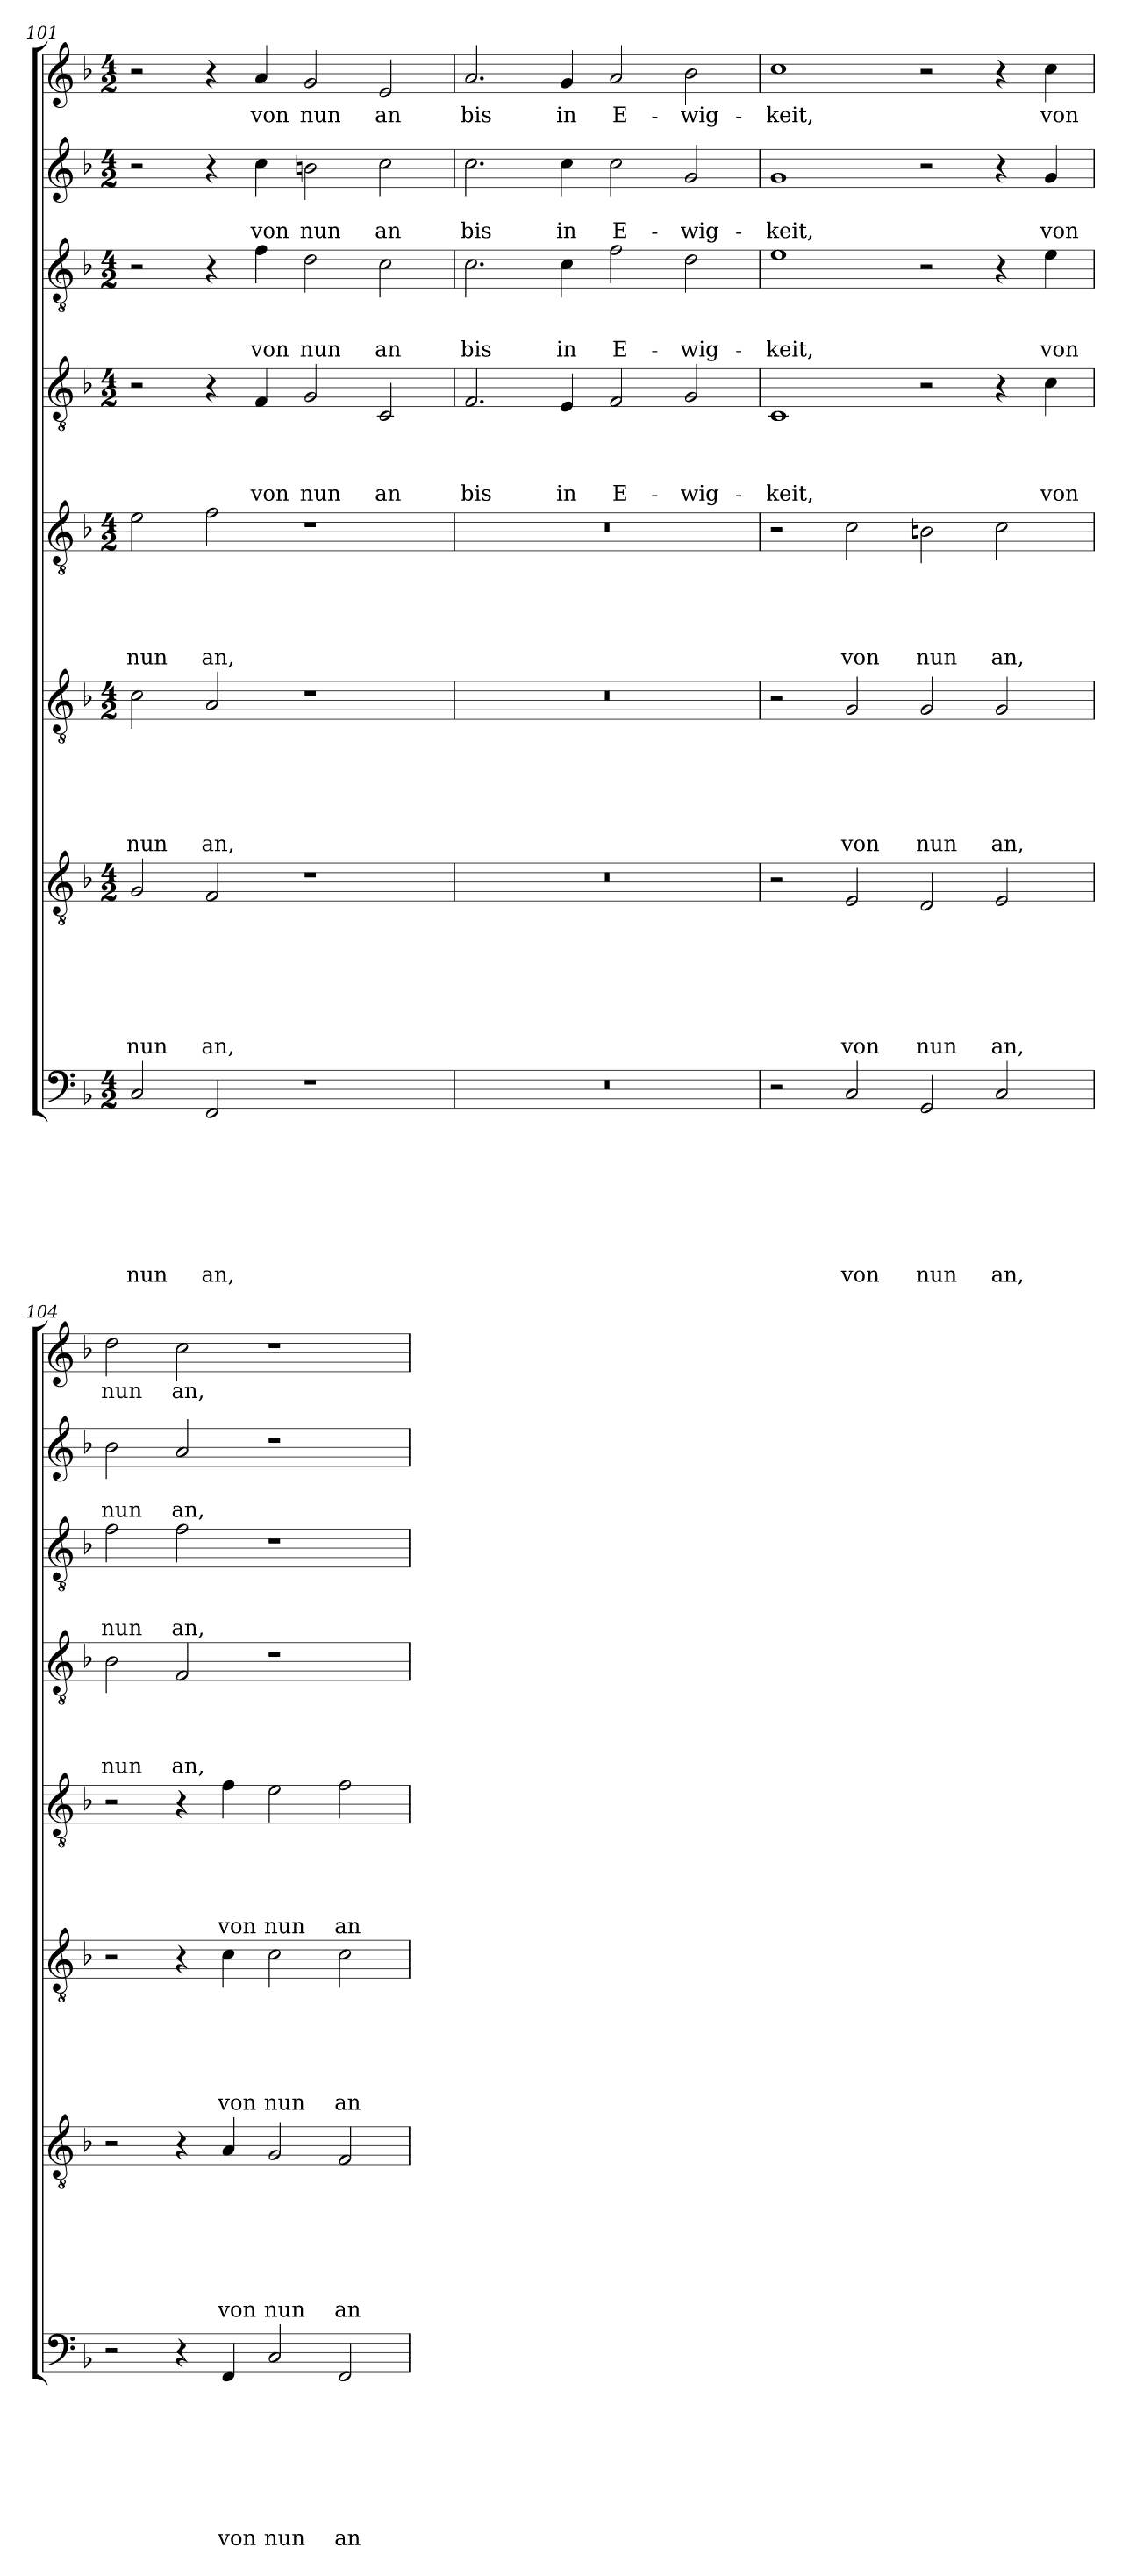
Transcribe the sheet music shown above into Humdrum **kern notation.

**kern	**text	**text	**text	**text	**text	**text	**text	**text	**kern	**text	**text	**text	**text	**text	**text	**text	**kern	**text	**text	**text	**text	**text	**text	**kern	**text	**text	**text	**text	**text	**kern	**text	**text	**text	**text	**kern	**text	**text	**text	**kern	**text	**text	**kern	**text
*part8	*part8	*part8	*part8	*part8	*part8	*part8	*part8	*part8	*part7	*part7	*part7	*part7	*part7	*part7	*part7	*part7	*part6	*part6	*part6	*part6	*part6	*part6	*part6	*part5	*part5	*part5	*part5	*part5	*part5	*part4	*part4	*part4	*part4	*part4	*part3	*part3	*part3	*part3	*part2	*part2	*part2	*part1	*part1
*staff8	*staff8	*staff8	*staff8	*staff8	*staff8	*staff8	*staff8	*staff8	*staff7	*staff7	*staff7	*staff7	*staff7	*staff7	*staff7	*staff7	*staff6	*staff6	*staff6	*staff6	*staff6	*staff6	*staff6	*staff5	*staff5	*staff5	*staff5	*staff5	*staff5	*staff4	*staff4	*staff4	*staff4	*staff4	*staff3	*staff3	*staff3	*staff3	*staff2	*staff2	*staff2	*staff1	*staff1
*clefF4	*	*	*	*	*	*	*	*	*clefGv2	*	*	*	*	*	*	*	*clefGv2	*	*	*	*	*	*	*clefGv2	*	*	*	*	*	*clefGv2	*	*	*	*	*clefGv2	*	*	*	*clefG2	*	*	*clefG2	*
*k[b-]	*	*	*	*	*	*	*	*	*k[b-]	*	*	*	*	*	*	*	*k[b-]	*	*	*	*	*	*	*k[b-]	*	*	*	*	*	*k[b-]	*	*	*	*	*k[b-]	*	*	*	*k[b-]	*	*	*k[b-]	*
*d:	*	*	*	*	*	*	*	*	*d:	*	*	*	*	*	*	*	*d:	*	*	*	*	*	*	*d:	*	*	*	*	*	*d:	*	*	*	*	*d:	*	*	*	*d:	*	*	*d:	*
*M4/2	*	*	*	*	*	*	*	*	*M4/2	*	*	*	*	*	*	*	*M4/2	*	*	*	*	*	*	*M4/2	*	*	*	*	*	*M4/2	*	*	*	*	*M4/2	*	*	*	*M4/2	*	*	*M4/2	*
=101	=101	=101	=101	=101	=101	=101	=101	=101	=101	=101	=101	=101	=101	=101	=101	=101	=101	=101	=101	=101	=101	=101	=101	=101	=101	=101	=101	=101	=101	=101	=101	=101	=101	=101	=101	=101	=101	=101	=101	=101	=101	=101	=101
2C/	.	.	.	.	.	.	.	nun	2G/	.	.	.	.	.	.	nun	2c\	.	.	.	.	.	nun	2e\	.	.	.	.	nun	2r	.	.	.	.	2r	.	.	.	2r	.	.	2r	.
2FF/	.	.	.	.	.	.	.	an,	2F/	.	.	.	.	.	.	an,	2A/	.	.	.	.	.	an,	2f\	.	.	.	.	an,	4r	.	.	.	.	4r	.	.	.	4r	.	.	4r	.
.	.	.	.	.	.	.	.	.	.	.	.	.	.	.	.	.	.	.	.	.	.	.	.	.	.	.	.	.	.	4F/	.	.	.	von	4f\	.	.	von	4cc\	.	von	4a/	von
1r	.	.	.	.	.	.	.	.	1r	.	.	.	.	.	.	.	1r	.	.	.	.	.	.	1r	.	.	.	.	.	2G/	.	.	.	nun	2d\	.	.	nun	2bn\	.	nun	2g/	nun
.	.	.	.	.	.	.	.	.	.	.	.	.	.	.	.	.	.	.	.	.	.	.	.	.	.	.	.	.	.	2C/	.	.	.	an	2c\	.	.	an	2cc\	.	an	2e/	an
=102	=102	=102	=102	=102	=102	=102	=102	=102	=102	=102	=102	=102	=102	=102	=102	=102	=102	=102	=102	=102	=102	=102	=102	=102	=102	=102	=102	=102	=102	=102	=102	=102	=102	=102	=102	=102	=102	=102	=102	=102	=102	=102	=102
0r	.	.	.	.	.	.	.	.	0r	.	.	.	.	.	.	.	0r	.	.	.	.	.	.	0r	.	.	.	.	.	2.F/	.	.	.	bis	2.c\	.	.	bis	2.cc\	.	bis	2.a/	bis
.	.	.	.	.	.	.	.	.	.	.	.	.	.	.	.	.	.	.	.	.	.	.	.	.	.	.	.	.	.	4E/	.	.	.	in	4c\	.	.	in	4cc\	.	in	4g/	in
.	.	.	.	.	.	.	.	.	.	.	.	.	.	.	.	.	.	.	.	.	.	.	.	.	.	.	.	.	.	2F/	.	.	.	E-	2f\	.	.	E-	2cc\	.	E-	2a/	E-
.	.	.	.	.	.	.	.	.	.	.	.	.	.	.	.	.	.	.	.	.	.	.	.	.	.	.	.	.	.	2G/	.	.	.	-wig-	2d\	.	.	-wig-	2g/	.	-wig-	2b-\	-wig-
=103	=103	=103	=103	=103	=103	=103	=103	=103	=103	=103	=103	=103	=103	=103	=103	=103	=103	=103	=103	=103	=103	=103	=103	=103	=103	=103	=103	=103	=103	=103	=103	=103	=103	=103	=103	=103	=103	=103	=103	=103	=103	=103	=103
2r	.	.	.	.	.	.	.	.	2r	.	.	.	.	.	.	.	2r	.	.	.	.	.	.	2r	.	.	.	.	.	1C	.	.	.	-keit,	1e	.	.	-keit,	1g	.	-keit,	1cc	-keit,
2C/	.	.	.	.	.	.	.	von	2E/	.	.	.	.	.	.	von	2G/	.	.	.	.	.	von	2c\	.	.	.	.	von	.	.	.	.	.	.	.	.	.	.	.	.	.	.
2GG/	.	.	.	.	.	.	.	nun	2D/	.	.	.	.	.	.	nun	2G/	.	.	.	.	.	nun	2Bn\	.	.	.	.	nun	2r	.	.	.	.	2r	.	.	.	2r	.	.	2r	.
2C/	.	.	.	.	.	.	.	an,	2E/	.	.	.	.	.	.	an,	2G/	.	.	.	.	.	an,	2c\	.	.	.	.	an,	4r	.	.	.	.	4r	.	.	.	4r	.	.	4r	.
.	.	.	.	.	.	.	.	.	.	.	.	.	.	.	.	.	.	.	.	.	.	.	.	.	.	.	.	.	.	4c\	.	.	.	von	4e\	.	.	von	4g/	.	von	4cc\	von
=104	=104	=104	=104	=104	=104	=104	=104	=104	=104	=104	=104	=104	=104	=104	=104	=104	=104	=104	=104	=104	=104	=104	=104	=104	=104	=104	=104	=104	=104	=104	=104	=104	=104	=104	=104	=104	=104	=104	=104	=104	=104	=104	=104
2r	.	.	.	.	.	.	.	.	2r	.	.	.	.	.	.	.	2r	.	.	.	.	.	.	2r	.	.	.	.	.	2B-\	.	.	.	nun	2f\	.	.	nun	2b-\	.	nun	2dd\	nun
4r	.	.	.	.	.	.	.	.	4r	.	.	.	.	.	.	.	4r	.	.	.	.	.	.	4r	.	.	.	.	.	2F/	.	.	.	an,	2f\	.	.	an,	2a/	.	an,	2cc\	an,
4FF/	.	.	.	.	.	.	.	von	4A/	.	.	.	.	.	.	von	4c\	.	.	.	.	.	von	4f\	.	.	.	.	von	.	.	.	.	.	.	.	.	.	.	.	.	.	.
2C/	.	.	.	.	.	.	.	nun	2G/	.	.	.	.	.	.	nun	2c\	.	.	.	.	.	nun	2e\	.	.	.	.	nun	1r	.	.	.	.	1r	.	.	.	1r	.	.	1r	.
2FF/	.	.	.	.	.	.	.	an	2F/	.	.	.	.	.	.	an	2c\	.	.	.	.	.	an	2f\	.	.	.	.	an	.	.	.	.	.	.	.	.	.	.	.	.	.	.
=	=	=	=	=	=	=	=	=	=	=	=	=	=	=	=	=	=	=	=	=	=	=	=	=	=	=	=	=	=	=	=	=	=	=	=	=	=	=	=	=	=	=	=
*-	*-	*-	*-	*-	*-	*-	*-	*-	*-	*-	*-	*-	*-	*-	*-	*-	*-	*-	*-	*-	*-	*-	*-	*-	*-	*-	*-	*-	*-	*-	*-	*-	*-	*-	*-	*-	*-	*-	*-	*-	*-	*-	*-
